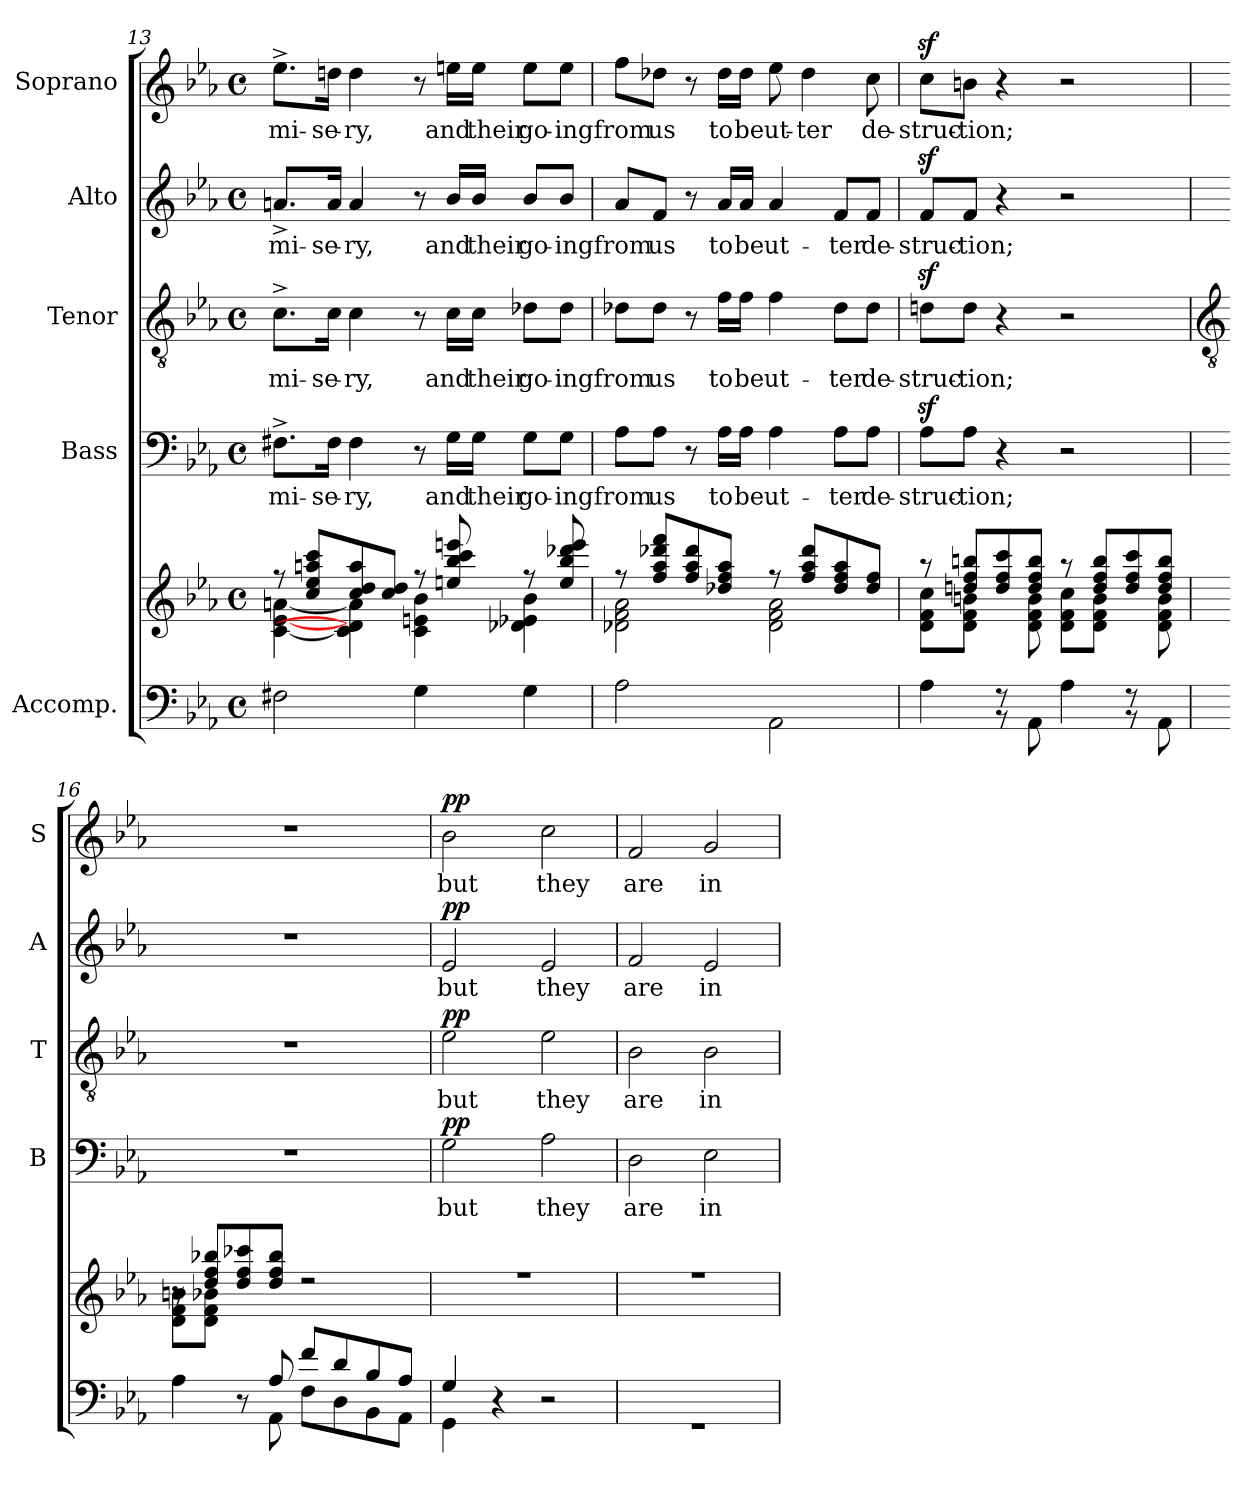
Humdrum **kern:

**kern	**kern	**kern	**text	**dynam	**kern	**text	**dynam	**kern	**text	**dynam	**kern	**text	**dynam
*part5	*part5	*part4	*part4	*part4	*part3	*part3	*part3	*part2	*part2	*part2	*part1	*part1	*part1
*staff6	*staff5	*staff4	*staff4	*staff4	*staff3	*staff3	*staff3	*staff2	*staff2	*staff2	*staff1	*staff1	*staff1
*I"Accomp.	*	*I"Bass	*	*	*I"Tenor	*	*	*I"Alto	*	*	*I"Soprano	*	*
*	*	*I'B	*	*	*I'T	*	*	*I'A	*	*	*I'S	*	*
!!LO:LB:g=z
*clefF4	*clefG2	*clefF4	*	*	*clefGv2	*	*	*clefG2	*	*	*clefG2	*	*
*k[b-e-a-]	*k[b-e-a-]	*k[b-e-a-]	*	*	*k[b-e-a-]	*	*	*k[b-e-a-]	*	*	*k[b-e-a-]	*	*
*E-:	*E-:	*E-:	*	*	*E-:	*	*	*E-:	*	*	*E-:	*	*
*M4/4	*M4/4	*M4/4	*	*	*M4/4	*	*	*M4/4	*	*	*M4/4	*	*
*met(c)	*met(c)	*met(c)	*	*	*met(c)	*	*	*met(c)	*	*	*met(c)	*	*
=13	=13	=13	=13	=13	=13	=13	=13	=13	=13	=13	=13	=13	=13
*	*^	*	*	*	*	*	*	*	*	*	*	*	*
!	!	!	!	!LO:LY:b	!	!	!LO:LY:b	!	!	!LO:LY:b	!	!	!LO:LY:b	!
2F#X\	8r	[4c\ [4e-\ [4an\	8.F#X^\L	mi-	.	8.c^\L	mi-	.	8.an^/L	mi-	.	8.ee-^\L	mi-	.
.	8cc/ 8ee-/ 8aan/ 8ccc/L	.	.	.	.	.	.	.	.	.	.	.	.	.
!	!	!	!	!LO:LY:b	!	!	!LO:LY:b	!	!	!LO:LY:b	!	!	!LO:LY:b	!
.	.	.	16F#\Jk	-se-	.	16c\Jk	-se-	.	16a/Jk	-se-	.	16ddn\Jk	-se-	.
!	!	!	!	!LO:LY:b	!	!	!LO:LY:b	!	!	!LO:LY:b	!	!	!LO:LY:b	!
.	8cc/ 8dd/ 8aa/	4c\] 4d\] 4a\]	4F#	-ry,	.	4c	-ry,	.	4a	-ry,	.	4dd	-ry,	.
.	8cc/ 8dd/J	.	.	.	.	.	.	.	.	.	.	.	.	.
4G\	8r	4c\ 4en\ 4b-\	8r	.	.	8r	.	.	8r	.	.	8r	.	.
!	!	!	!	!LO:LY:b	!	!	!LO:LY:b	!	!	!LO:LY:b	!	!	!LO:LY:b	!
.	8een/ 8bb-/ 8ccc/ 8eeen/	.	16G\LL	and	.	16c\LL	and	.	16b-/LL	and	.	16een\LL	and	.
!	!	!	!	!LO:LY:b	!	!	!LO:LY:b	!	!	!LO:LY:b	!	!	!LO:LY:b	!
.	.	.	16G\JJ	their	.	16c\JJ	their	.	16b-/JJ	their	.	16ee\JJ	their	.
!	!	!	!	!LO:LY:b	!	!	!LO:LY:b	!	!	!LO:LY:b	!	!	!LO:LY:b	!
4G\	8r	4d-X\ 4e-X\ 4b-\	8G\L	go-	.	8d-X\L	go-	.	8b-/L	go-	.	8ee\L	go-	.
!	!	!	!	!LO:LY:b	!	!	!LO:LY:b	!	!	!LO:LY:b	!	!	!LO:LY:b	!
.	8ee/ 8bb-/ 8ddd-X/ 8eee/	.	8G\J	-ing	.	8d-\J	-ing	.	8b-/J	-ing	.	8ee\J	-ing	.
=14	=14	=14	=14	=14	=14	=14	=14	=14	=14	=14	=14	=14	=14	=14
!	!	!	!	!LO:LY:b	!	!	!LO:LY:b	!	!	!LO:LY:b	!	!	!LO:LY:b	!
2A-\	8r	2d-X\ 2f\ 2a-\	8A-\L	from	.	8d-X\L	from	.	8a-/L	from	.	8ff\L	from	.
!	!	!	!	!LO:LY:b	!	!	!LO:LY:b	!	!	!LO:LY:b	!	!	!LO:LY:b	!
.	8ff/ 8aa-/ 8ddd-X/ 8fff/L	.	8A-\J	us	.	8d-\J	us	.	8f/J	us	.	8dd-X\J	us	.
.	8ff/ 8aa-/ 8ddd-/	.	8r	.	.	8r	.	.	8r	.	.	8r	.	.
!	!	!	!	!LO:LY:b	!	!	!LO:LY:b	!	!	!LO:LY:b	!	!	!LO:LY:b	!
.	8dd-X/ 8ff/ 8aa-/J	.	16A-\LL	to	.	16f\LL	to	.	16a-/LL	to	.	16dd-\LL	to	.
!	!	!	!	!LO:LY:b	!	!	!LO:LY:b	!	!	!LO:LY:b	!	!	!LO:LY:b	!
.	.	.	16A-\JJ	be	.	16f\JJ	be	.	16a-/JJ	be	.	16dd-\JJ	be	.
!	!	!	!	!LO:LY:b	!	!	!LO:LY:b	!	!	!LO:LY:b	!	!	!LO:LY:b	!
2AA-\	8r	2d-\ 2f\ 2a-\	4A-	ut-	.	4f	ut-	.	4a-	ut-	.	8ee-	ut-	.
!	!	!	!	!	!	!	!	!	!	!	!	!	!LO:LY:b	!
.	8ff/ 8aa-/ 8ddd-/L	.	.	.	.	.	.	.	.	.	.	4dd-	-ter	.
!	!	!	!	!LO:LY:b	!	!	!LO:LY:b	!	!	!LO:LY:b	!	!	!	!
.	8dd-/ 8ff/ 8aa-/	.	8A-\L	-ter	.	8d-\L	-ter	.	8f/L	-ter	.	.	.	.
!	!	!	!	!LO:LY:b	!	!	!LO:LY:b	!	!	!LO:LY:b	!	!	!LO:LY:b	!
.	8dd-/ 8ff/J	.	8A-\J	de-	.	8d-\J	de-	.	8f/J	de-	.	8cc	de-	.
=15	=15	=15	=15	=15	=15	=15	=15	=15	=15	=15	=15	=15	=15	=15
*^	*	*	*	*	*	*	*	*	*	*	*	*	*	*
!	!	!	!	!	!LO:LY:b	!	!	!LO:LY:b	!	!	!LO:LY:b	!	!	!LO:LY:b	!
4ryy	4A-\	8r	8d\ 8f\ 8cc\L	8A-z<\L	struc-	.	8dnz<\L	struc-	.	8fz</L	struc-	.	8ccz<\L	struc-	.
!	!	!	!	!	!LO:LY:b	!	!	!LO:LY:b	!	!	!LO:LY:b	!	!	!LO:LY:b	!
.	.	8ddn/ 8ff/ 8bbn/L	8d\ 8f\ 8bn\J	8A-\J	-tion;	.	8d\J	-tion;	.	8f/J	-tion;	.	8bn\J	-tion;	.
8r	8r	8dd/ 8ff/ 8ccc/	8ryy	4r	.	.	4r	.	.	4r	.	.	4r	.	.
4.ryy	8AA-\	8dd/ 8ff/ 8bb/J	8d\ 8f\ 8b\	.	.	.	.	.	.	.	.	.	.	.	.
.	4A-\	8r	8d\ 8f\ 8cc\L	2r	.	.	2r	.	.	2r	.	.	2r	.	.
.	.	8dd/ 8ff/ 8bb/L	8d\ 8f\ 8b\J	.	.	.	.	.	.	.	.	.	.	.	.
8r	8r	8dd/ 8ff/ 8ccc/	8ryy	.	.	.	.	.	.	.	.	.	.	.	.
8ryy	8AA-\	8dd/ 8ff/ 8bb/J	8d\ 8f\ 8b\	.	.	.	.	.	.	.	.	.	.	.	.
*	*	*v	*v	*	*	*	*	*	*	*	*	*	*	*	*
!!LO:LB:g=z
=16	=16	=16	=16	=16	=16	=16	=16	=16	=16	=16	=16	=16	=16	=16
*	*	*	*	*	*	*clefGv2	*	*	*	*	*	*	*	*
*	*	*^	*	*	*	*	*	*	*	*	*	*	*	*
*	*	*	*^	*	*	*	*	*	*	*	*	*	*	*	*
4ryy	4A-\	8r	1ryy	8d\ 8f\ 8bn\L	1r	.	.	1r	.	.	1r	.	.	1r	.	.
.	.	8dd/ 8ff/ 8bb-X/L	.	8d\ 8f\ 8b-X\J	.	.	.	.	.	.	.	.	.	.	.	.
8ryy	8r	8dd/ 8ff/ 8ccc-X/	.	2.ryy	.	.	.	.	.	.	.	.	.	.	.	.
8A-/	8AA-\	8dd/ 8ff/ 8bb-/J	.	.	.	.	.	.	.	.	.	.	.	.	.	.
8f/L	8F\L	2r	.	.	.	.	.	.	.	.	.	.	.	.	.	.
8d/	8D\	.	.	.	.	.	.	.	.	.	.	.	.	.	.	.
8B-/	8BB-\	.	.	.	.	.	.	.	.	.	.	.	.	.	.	.
8A-/J	8AA-\J	.	.	.	.	.	.	.	.	.	.	.	.	.	.	.
*	*	*	*v	*v	*	*	*	*	*	*	*	*	*	*	*	*
=17	=17	=17	=17	=17	=17	=17	=17	=17	=17	=17	=17	=17	=17	=17	=17
!	!	!	!	!	!LO:LY:b	!LO:DY:b	!	!LO:LY:b	!LO:DY:b	!	!LO:LY:b	!LO:DY:b	!	!LO:LY:b	!LO:DY:b
4G/	4GG\	1r	1ryy	2G	but	pp	2e-	but	pp	2e-	but	pp	2b-	but	pp
4ryy	4r	.	.	.	.	.	.	.	.	.	.	.	.	.	.
!	!	!	!	!	!LO:LY:b	!	!	!LO:LY:b	!	!	!LO:LY:b	!	!	!LO:LY:b	!
2ryy	2r	.	.	2A-	they	.	2e-	they	.	2e-	they	.	2cc	they	.
=18	=18	=18	=18	=18	=18	=18	=18	=18	=18	=18	=18	=18	=18	=18	=18
!	!	!	!	!	!LO:LY:b	!	!	!LO:LY:b	!	!	!LO:LY:b	!	!	!LO:LY:b	!
1ryy	1r	1r	1ryy	2D	are	.	2B-	are	.	2f	are	.	2f	are	.
!	!	!	!	!	!LO:LY:b	!	!	!LO:LY:b	!	!	!LO:LY:b	!	!	!LO:LY:b	!
.	.	.	.	2E-	in	.	2B-	in	.	2e-	in	.	2g	in	.
*v	*v	*	*	*	*	*	*	*	*	*	*	*	*	*	*
*	*v	*v	*	*	*	*	*	*	*	*	*	*	*	*
=	=	=	=	=	=	=	=	=	=	=	=	=	=
*-	*-	*-	*-	*-	*-	*-	*-	*-	*-	*-	*-	*-	*-
